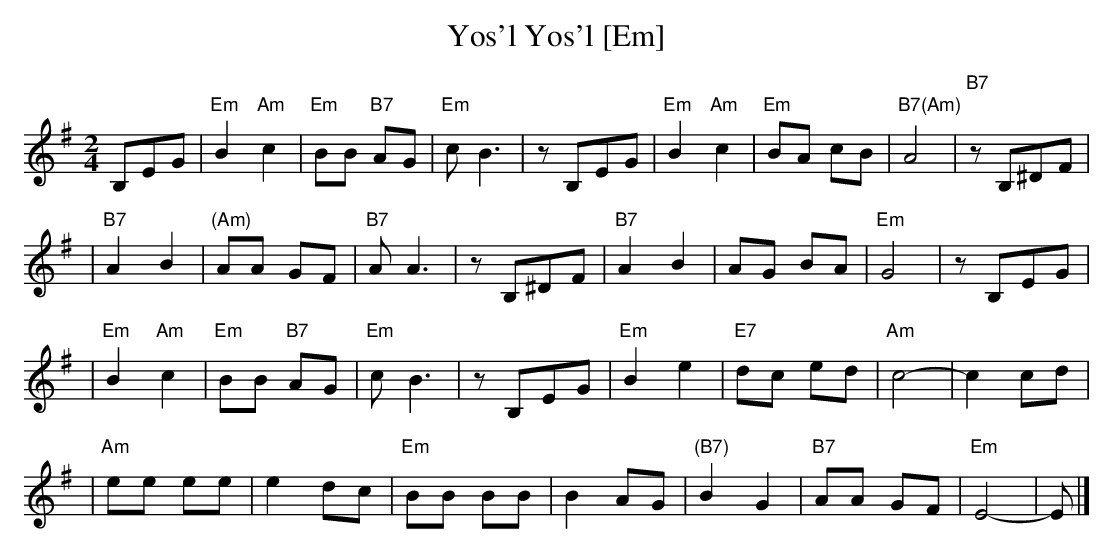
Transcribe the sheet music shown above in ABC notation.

X:1
T: Yos'l Yos'l [Em]
M: 2/4
L: 1/8
K: Em
B,EG \
| "Em"B2 "Am"c2 | "Em"BB "B7"AG | "Em"c B3 | zB,EG \
| "Em"B2 "Am"c2 | "Em"BA cB | "B7(Am)"A4 | "B7"zB,^DF |
| "B7"A2 B2 | "(Am)"AA GF | "B7"A A3 | zB,^DF \
| "B7"A2 B2 | AG BA | "Em"G4 | zB,EG |
| "Em"B2 "Am"c2 | "Em"BB "B7"AG | "Em"c B3 | zB,EG \
| "Em"B2 e2 | "E7"dc ed | "Am"c4- | c2 cd |
| "Am"ee ee | e2 dc | "Em"BB BB | B2 AG \
| "(B7)"B2 G2 | "B7"AA GF | "Em"E4- | E |]
